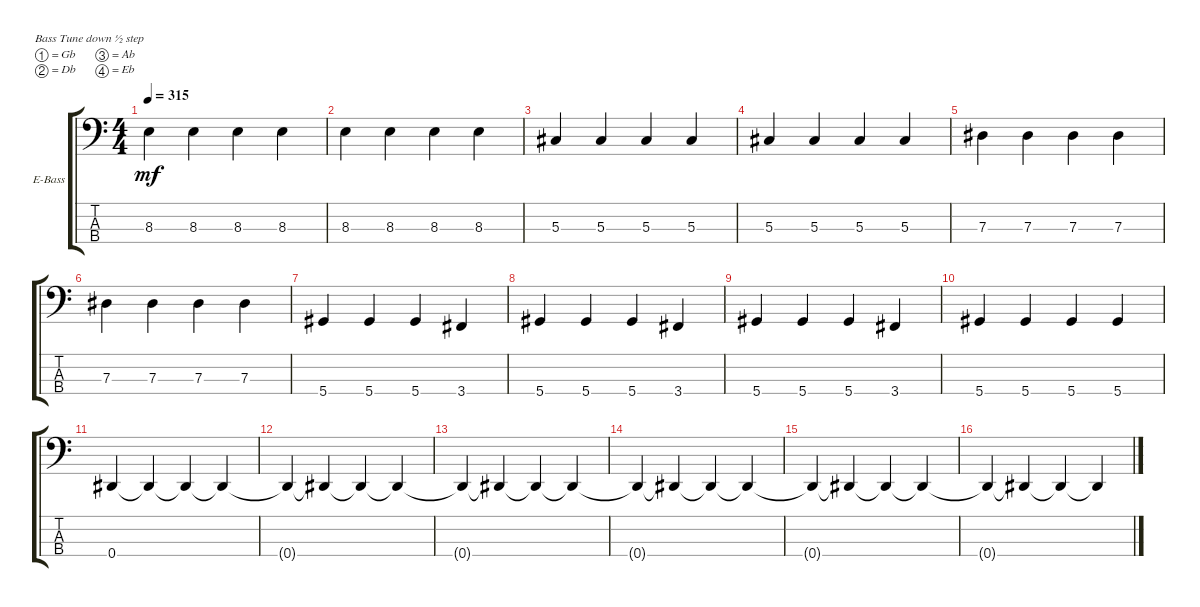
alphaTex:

\bracketExtendMode groupsimilarinstruments
\firstSystemTrackNameOrientation horizontal
\otherSystemsTrackNameOrientation horizontal
\track ("Electric Bass" "E-Bass") {instrument electricbassfinger}
\staff {score tabs}
\tuning (Gb2 Db2 Ab1 Eb1)
\ts (4 4)
\tempo 315
\clef f4
\ks c
8.3.4{dy mf} 8.3.4 8.3.4 8.3.4 |
8.3.4 8.3.4 8.3.4 8.3.4 |
5.3.4 5.3.4 5.3.4 5.3.4 |
5.3.4 5.3.4 5.3.4 5.3.4 |
7.3.4 7.3.4 7.3.4 7.3.4 |
7.3.4 7.3.4 7.3.4 7.3.4 |
5.4.4 5.4.4 5.4.4 3.4.4 |
5.4.4 5.4.4 5.4.4 3.4.4 |
5.4.4 5.4.4 5.4.4 3.4.4 |
5.4.4 5.4.4 5.4.4 5.4.4 |
0.4.4 0.4{t}.4 0.4{t}.4 0.4{t}.4 |
0.4{t}.4 0.4{t}.4 0.4{t}.4 0.4{t}.4 |
0.4{t}.4 0.4{t}.4 0.4{t}.4 0.4{t}.4 |
0.4{t}.4 0.4{t}.4 0.4{t}.4 0.4{t}.4 |
0.4{t}.4 0.4{t}.4 0.4{t}.4 0.4{t}.4 |
0.4{t}.4 0.4{t}.4 0.4{t}.4 0.4{t}.4
